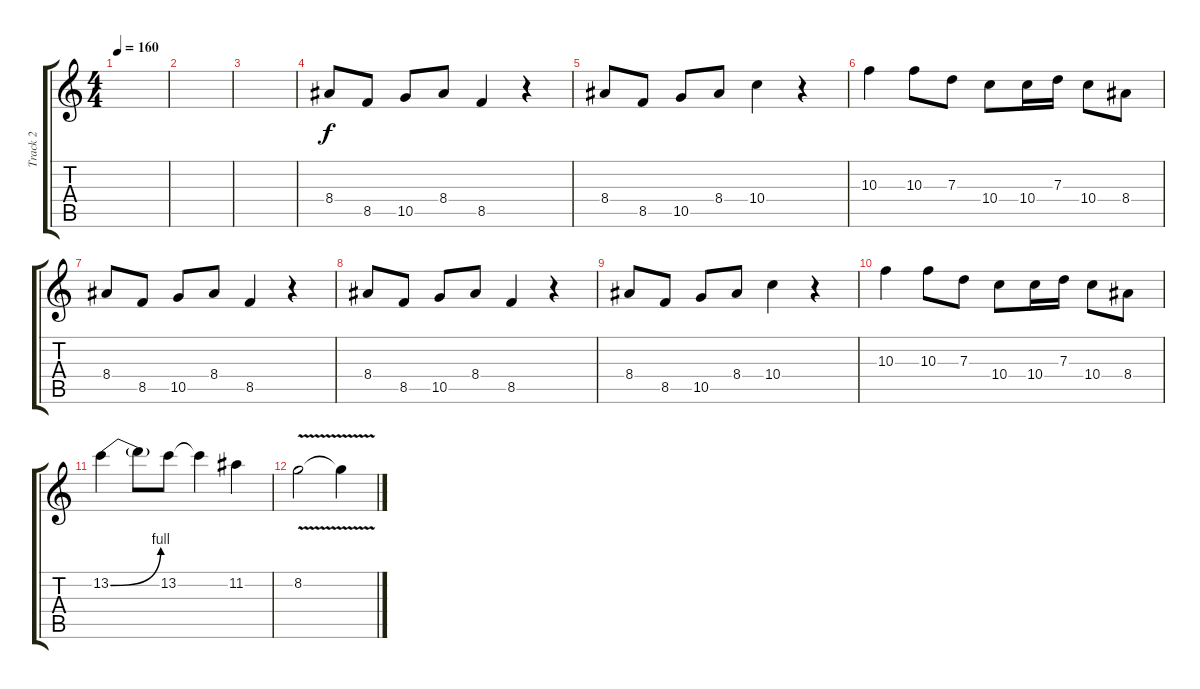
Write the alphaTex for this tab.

\track ("Track 2" "Track 2") {instrument distortionguitar}
\staff {score tabs}
\tuning (E4 B3 G3 D3 A2 E2) {hide}
\ts (4 4)
\tempo 160
\clef g2
\ks c
|
|
|
8.4.8 8.5.8 10.5.8 8.4.8 8.5.4 r.4 |
8.4.8 8.5.8 10.5.8 8.4.8 10.4.4 r.4 |
10.3.4 10.3.8 7.3.8 10.4.8 10.4.16 7.3.16 10.4.8 8.4.8 |
8.4.8 8.5.8 10.5.8 8.4.8 8.5.4 r.4 |
8.4.8 8.5.8 10.5.8 8.4.8{txt ""} 8.5.4 r.4 |
8.4.8 8.5.8 10.5.8 8.4.8 10.4.4 r.4 |
10.3.4 10.3.8 7.3.8 10.4.8 10.4.16 7.3.16 10.4.8 8.4.8 |
13.2{be (bend 0 0 60 4)}.4 13.2{t}.8 13.2.8 13.2{t}.4 11.2.4 |
8.2{v}.2 8.2{v t}.4
